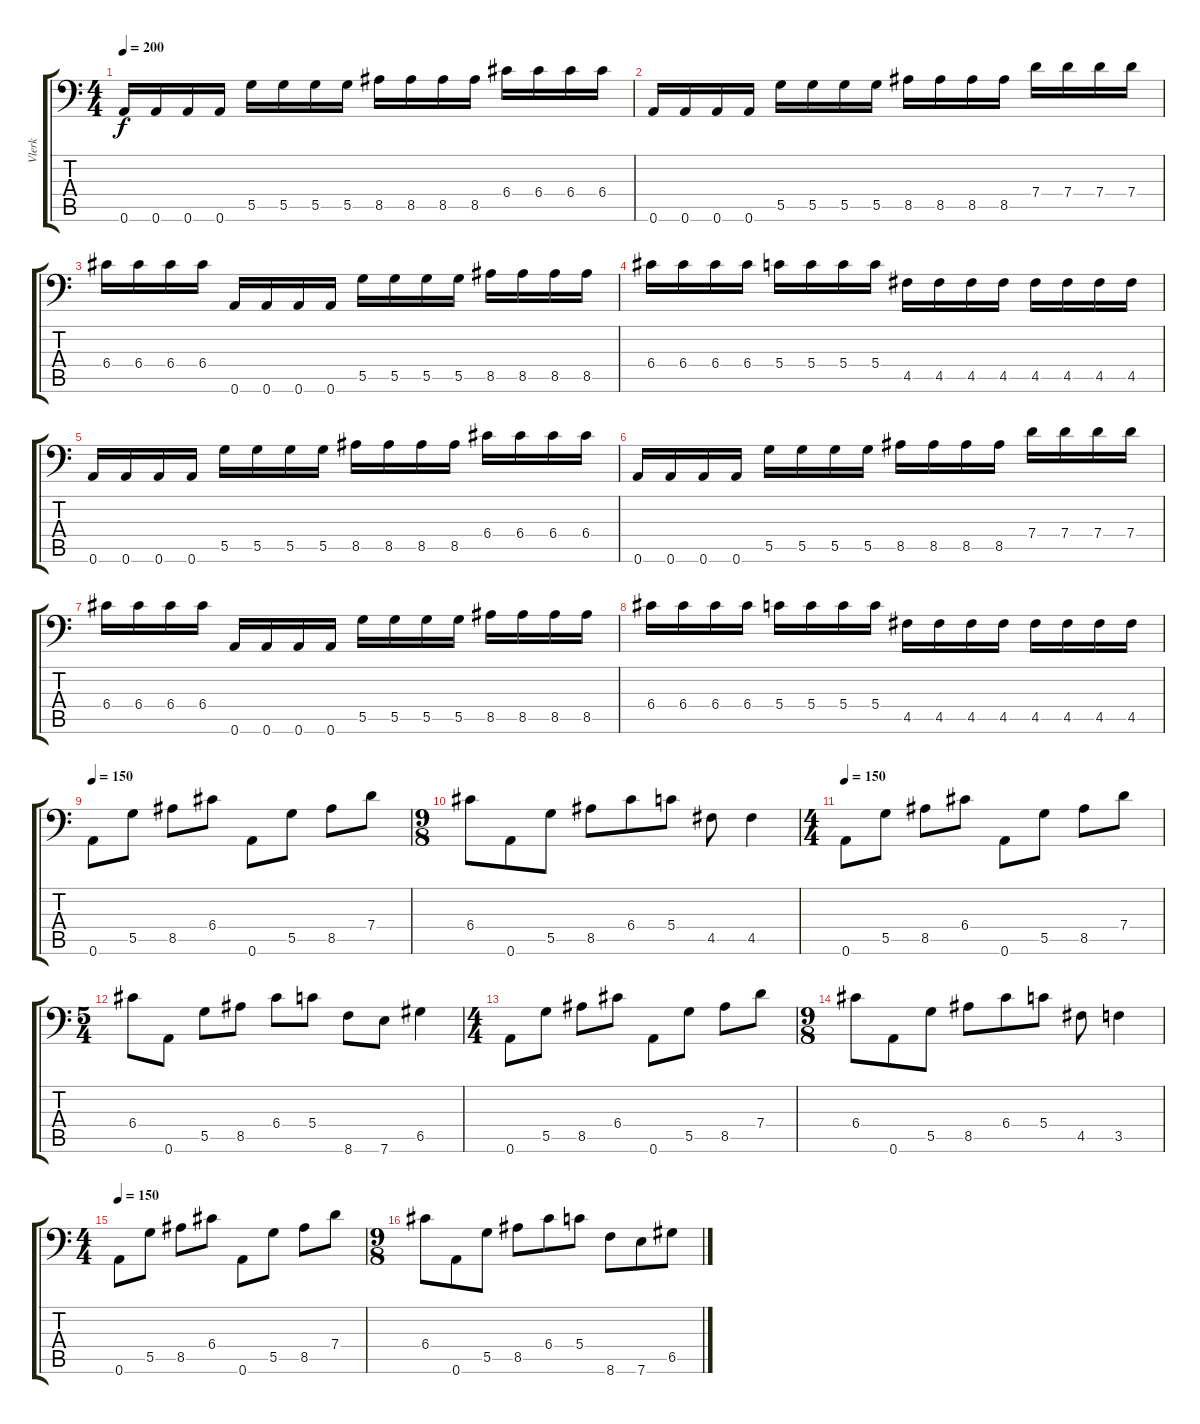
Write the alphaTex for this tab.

\track ("Vlerk" "Vlerk") {instrument distortionguitar}
\staff {score tabs}
\tuning (A3 E3 C3 G2 D2 A1) {hide}
\ts (4 4)
\tempo 200
\clef f4
\ks c
0.6.16{dy f} 0.6.16 0.6.16 0.6.16 5.5.16 5.5.16 5.5.16 5.5.16 8.5.16 8.5.16 8.5.16 8.5.16 6.4.16 6.4.16 6.4.16 6.4.16 |
0.6.16 0.6.16 0.6.16 0.6.16 5.5.16 5.5.16 5.5.16 5.5.16 8.5.16 8.5.16 8.5.16 8.5.16 7.4.16 7.4.16 7.4.16 7.4.16 |
6.4.16 6.4.16 6.4.16 6.4.16 0.6.16 0.6.16 0.6.16 0.6.16 5.5.16 5.5.16 5.5.16 5.5.16 8.5.16 8.5.16 8.5.16 8.5.16 |
6.4.16 6.4.16 6.4.16 6.4.16 5.4.16 5.4.16 5.4.16 5.4.16 4.5.16 4.5.16 4.5.16 4.5.16 4.5.16 4.5.16 4.5.16 4.5.16 |
0.6.16 0.6.16 0.6.16 0.6.16 5.5.16 5.5.16 5.5.16 5.5.16 8.5.16 8.5.16 8.5.16 8.5.16 6.4.16 6.4.16 6.4.16 6.4.16 |
0.6.16 0.6.16 0.6.16 0.6.16 5.5.16 5.5.16 5.5.16 5.5.16 8.5.16 8.5.16 8.5.16 8.5.16 7.4.16 7.4.16 7.4.16 7.4.16 |
6.4.16 6.4.16 6.4.16 6.4.16 0.6.16 0.6.16 0.6.16 0.6.16 5.5.16 5.5.16 5.5.16 5.5.16 8.5.16 8.5.16 8.5.16 8.5.16 |
6.4.16 6.4.16 6.4.16 6.4.16 5.4.16 5.4.16 5.4.16 5.4.16 4.5.16 4.5.16 4.5.16 4.5.16 4.5.16 4.5.16 4.5.16 4.5.16 |
\tempo 150
0.6.8 5.5.8 8.5.8 6.4.8 0.6.8 5.5.8 8.5.8 7.4.8 |
\ts (9 8)
6.4.8 0.6.8 5.5.8 8.5.8 6.4.8 5.4.8 4.5.8 4.5.4 |
\ts (4 4)
\tempo 150
0.6.8 5.5.8 8.5.8 6.4.8 0.6.8 5.5.8 8.5.8 7.4.8 |
\ts (5 4)
6.4.8 0.6.8 5.5.8 8.5.8 6.4.8 5.4.8 8.6.8 7.6.8 6.5.4 |
\ts (4 4)
0.6.8 5.5.8 8.5.8 6.4.8 0.6.8 5.5.8 8.5.8 7.4.8 |
\ts (9 8)
6.4.8 0.6.8 5.5.8 8.5.8 6.4.8 5.4.8 4.5.8 3.5.4 |
\ts (4 4)
\tempo 150
0.6.8 5.5.8 8.5.8 6.4.8 0.6.8 5.5.8 8.5.8 7.4.8 |
\ts (9 8)
6.4.8 0.6.8 5.5.8 8.5.8 6.4.8 5.4.8 8.6.8 7.6.8 6.5.8
